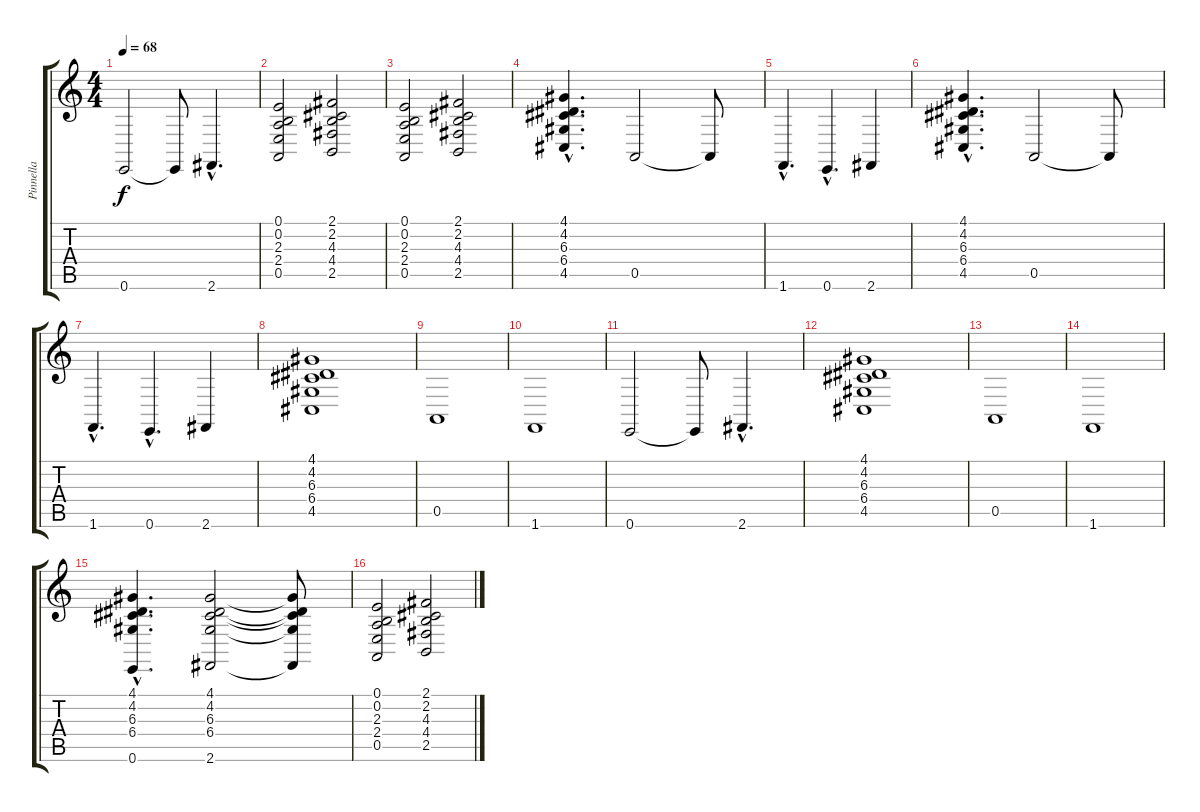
\track ("Pinnella" "Pinnella") {instrument stringensemble1}
\staff {score tabs}
\tuning (E4 B3 G3 D3 A2 E2) {hide}
\ts (4 4)
\tempo 68
\clef g2
\ks c
0.6.2{dy f} 0.6{t}.8 2.6{hac}.4{d} |
(0.1 0.2 2.3 2.4 0.5).2 (2.1 2.2 4.3 4.4 2.5).2 |
(0.1 0.2 2.3 2.4 0.5).2 (2.1 2.2 4.3 4.4 2.5).2 |
(4.1 4.2 6.3 6.4 4.5{hac}).4{d} 0.5.2 0.5{t}.8 |
1.6{hac}.4{d} 0.6{hac}.4{d} 2.6.4 |
(4.1 4.2 6.3 6.4 4.5{hac}).4{d} 0.5.2 0.5{t}.8 |
1.6{hac}.4{d} 0.6{hac}.4{d} 2.6.4 |
(4.1 4.2 6.3 6.4 4.5).1 |
0.5.1 |
1.6.1 |
0.6.2 0.6{t}.8 2.6{hac}.4{d} |
(4.1 4.2 6.3 6.4 4.5).1 |
0.5.1 |
1.6.1 |
(4.1{hac} 4.2{hac} 6.3{hac} 6.4{hac} 0.6{hac}).4{d} (4.1 4.2 6.3 6.4 2.6).2 (4.1{t} 4.2{t} 6.3{t} 6.4{t} 2.6{t}).8 |
(0.1 0.2 2.3 2.4 0.5).2 (2.1 2.2 4.3 4.4 2.5).2
